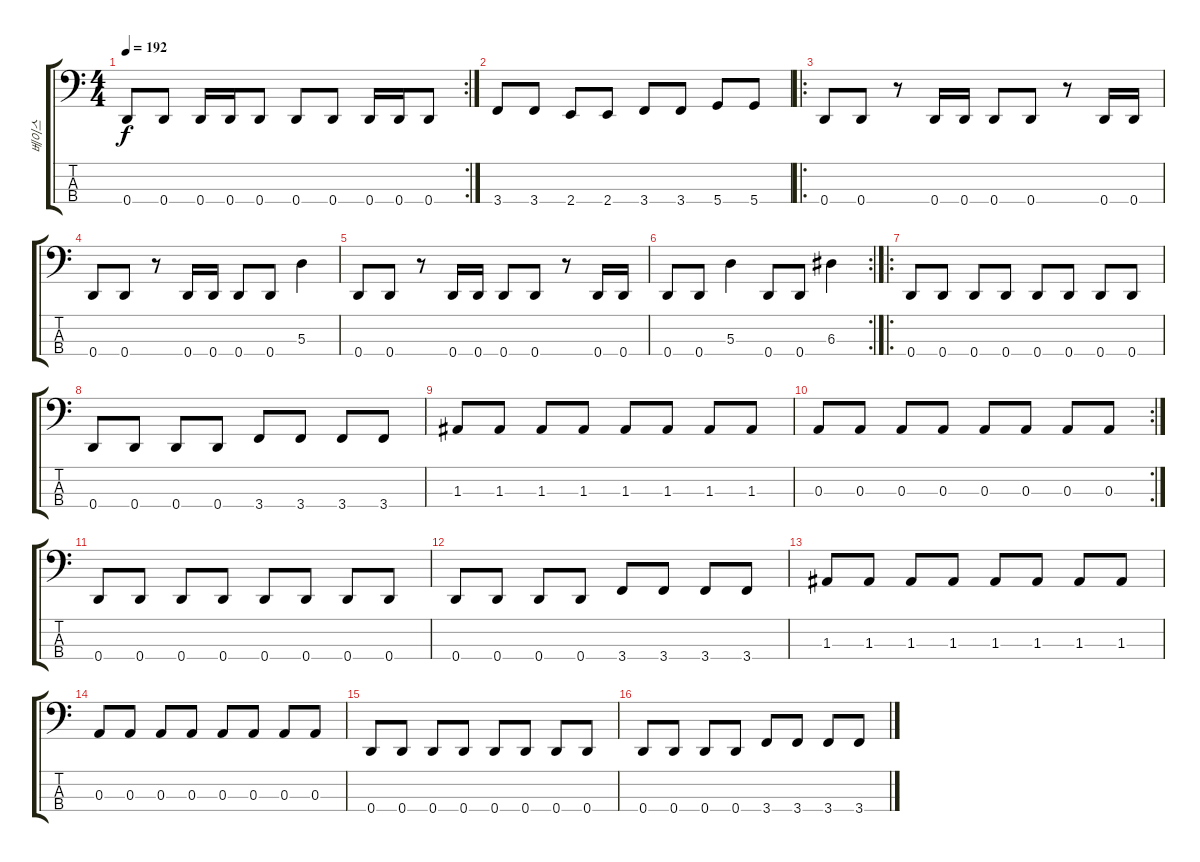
\track ("베이스" "베이스") {instrument electricbassfinger}
\staff {score tabs}
\tuning (G2 D2 A1 D1) {hide}
\rc 2
\ts (4 4)
\tempo 192
\clef f4
\ks c
0.4.8{dy f} 0.4.8 0.4.16 0.4.16 0.4.8 0.4.8 0.4.8 0.4.16 0.4.16 0.4.8 |
3.4.8 3.4.8 2.4.8 2.4.8 3.4.8 3.4.8 5.4.8 5.4.8 |
\ro
0.4.8 0.4.8 r.8 0.4.16 0.4.16 0.4.8 0.4.8 r.8 0.4.16 0.4.16 |
0.4.8 0.4.8 r.8 0.4.16 0.4.16 0.4.8 0.4.8 5.3.4 |
0.4.8 0.4.8 r.8 0.4.16 0.4.16 0.4.8 0.4.8 r.8 0.4.16 0.4.16 |
\rc 2
0.4.8 0.4.8 5.3.4 0.4.8 0.4.8 6.3.4 |
\ro
0.4.8 0.4.8 0.4.8 0.4.8 0.4.8 0.4.8 0.4.8 0.4.8 |
0.4.8 0.4.8 0.4.8 0.4.8 3.4.8 3.4.8 3.4.8 3.4.8 |
1.3.8 1.3.8 1.3.8 1.3.8 1.3.8 1.3.8 1.3.8 1.3.8 |
\rc 2
0.3.8 0.3.8 0.3.8 0.3.8 0.3.8 0.3.8 0.3.8 0.3.8 |
0.4.8 0.4.8 0.4.8 0.4.8 0.4.8 0.4.8 0.4.8 0.4.8 |
0.4.8 0.4.8 0.4.8 0.4.8 3.4.8 3.4.8 3.4.8 3.4.8 |
1.3.8 1.3.8 1.3.8 1.3.8 1.3.8 1.3.8 1.3.8 1.3.8 |
0.3.8 0.3.8 0.3.8 0.3.8 0.3.8 0.3.8 0.3.8 0.3.8 |
0.4.8 0.4.8 0.4.8 0.4.8 0.4.8 0.4.8 0.4.8 0.4.8 |
0.4.8 0.4.8 0.4.8 0.4.8 3.4.8 3.4.8 3.4.8 3.4.8
